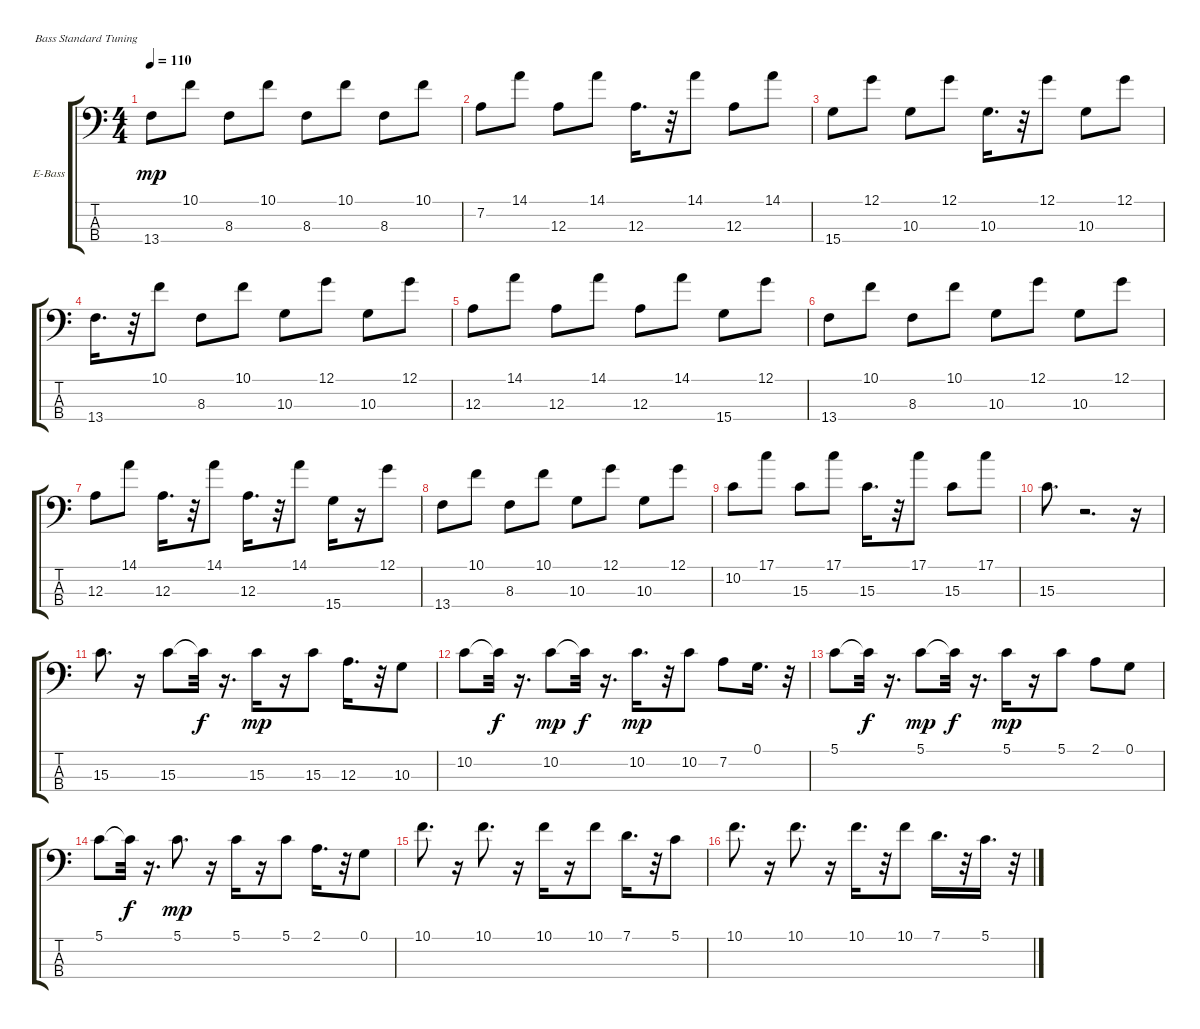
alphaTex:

\bracketExtendMode groupsimilarinstruments
\firstSystemTrackNameOrientation horizontal
\otherSystemsTrackNameOrientation horizontal
\track ("Electric Bass" "E-Bass") {instrument electricbassfinger}
\staff {score tabs}
\tuning (G2 D2 A1 E1)
\ts (4 4)
\tempo 110
\clef f4
\ks c
13.4.8{dy mp} 10.1.8 8.3.8 10.1.8 8.3.8 10.1.8 8.3.8 10.1.8 |
7.2.8 14.1.8 12.3.8 14.1.8 12.3.16{d} r.32 14.1.8 12.3.8 14.1.8 |
15.4.8 12.1.8 10.3.8 12.1.8 10.3.16{d} r.32 12.1.8 10.3.8 12.1.8 |
13.4.16{d} r.32 10.1.8 8.3.8 10.1.8 10.3.8 12.1.8 10.3.8 12.1.8 |
12.3.8 14.1.8 12.3.8 14.1.8 12.3.8 14.1.8 15.4.8 12.1.8 |
13.4.8 10.1.8 8.3.8 10.1.8 10.3.8 12.1.8 10.3.8 12.1.8 |
12.3.8 14.1.8 12.3.16{d} r.32 14.1.8 12.3.16{d} r.32 14.1.8 15.4.16 r.16 12.1.8 |
13.4.8 10.1.8 8.3.8 10.1.8 10.3.8 12.1.8 10.3.8 12.1.8 |
10.2.8 17.1.8 15.3.8 17.1.8 15.3.16{d} r.32 17.1.8 15.3.8 17.1.8 |
15.3.8{d} r.2{d} r.16 |
15.3.8{d} r.16 15.3.8 15.3{t}.32{dy f} r.16{d} 15.3.16{dy mp} r.16 15.3.8 12.3.16{d} r.32 10.3.8 |
10.2.8 10.2{t}.32{dy f} r.16{d} 10.2.8{dy mp} 10.2{t}.32{dy f} r.16{d} 10.2.16{d dy mp} r.32 10.2.8 7.2.8 0.1.16{d} r.32 |
5.1.8 5.1{t}.32{dy f} r.16{d} 5.1.8{dy mp} 5.1{t}.32{dy f} r.16{d} 5.1.16{dy mp} r.16 5.1.8 2.1.8 0.1.8 |
5.1.8 5.1{t}.32{dy f} r.16{d} 5.1.8{d dy mp} r.16 5.1.16 r.16 5.1.8 2.1.16{d} r.32 0.1.8 |
10.1.8{d} r.16 10.1.8{d} r.16 10.1.16 r.16 10.1.8 7.1.16{d} r.32 5.1.8 |
10.1.8{d} r.16 10.1.8{d} r.16 10.1.16{d} r.32 10.1.8 7.1.16{d} r.32 5.1.16{d} r.32
